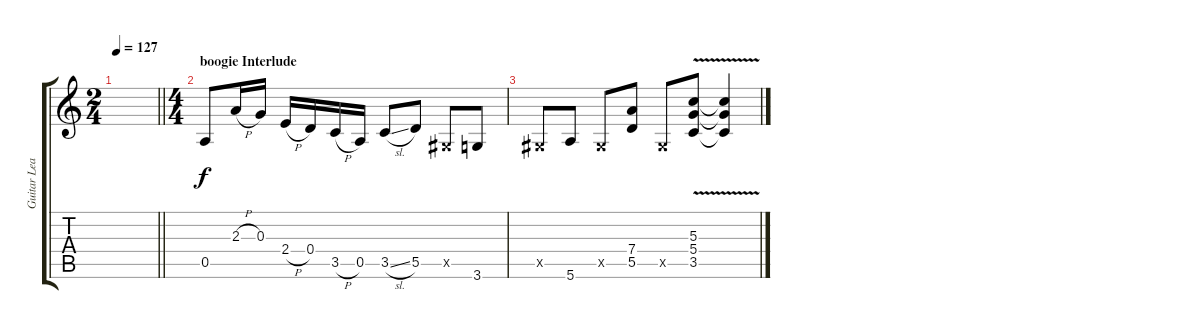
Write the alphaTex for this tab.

\track ("Guitar Leads" "Guitar Lea") {instrument distortionguitar}
\staff {score tabs}
\tuning (E4 B3 G3 D3 A2 E2) {hide}
\ts (2 4)
\tempo 127
\clef g2
\barLineRight lightlight
\ks c
|
\ts (4 4)
\section ("" "boogie Interlude")
0.5.8 2.3{h}.16 0.3.16 2.4{h}.16 0.4.16 3.5{h}.16 0.5.16 3.5{sl}.8 5.5.8 -1.5{x}.8 3.6.8 |
-1.5{x}.8 5.6.8 -1.5{x}.8 (7.4 5.5).8 -1.5{x}.8 (5.3{v} 5.4{v} 3.5{v}).8 (5.3{t} 5.4{t} 3.5{t}).4
